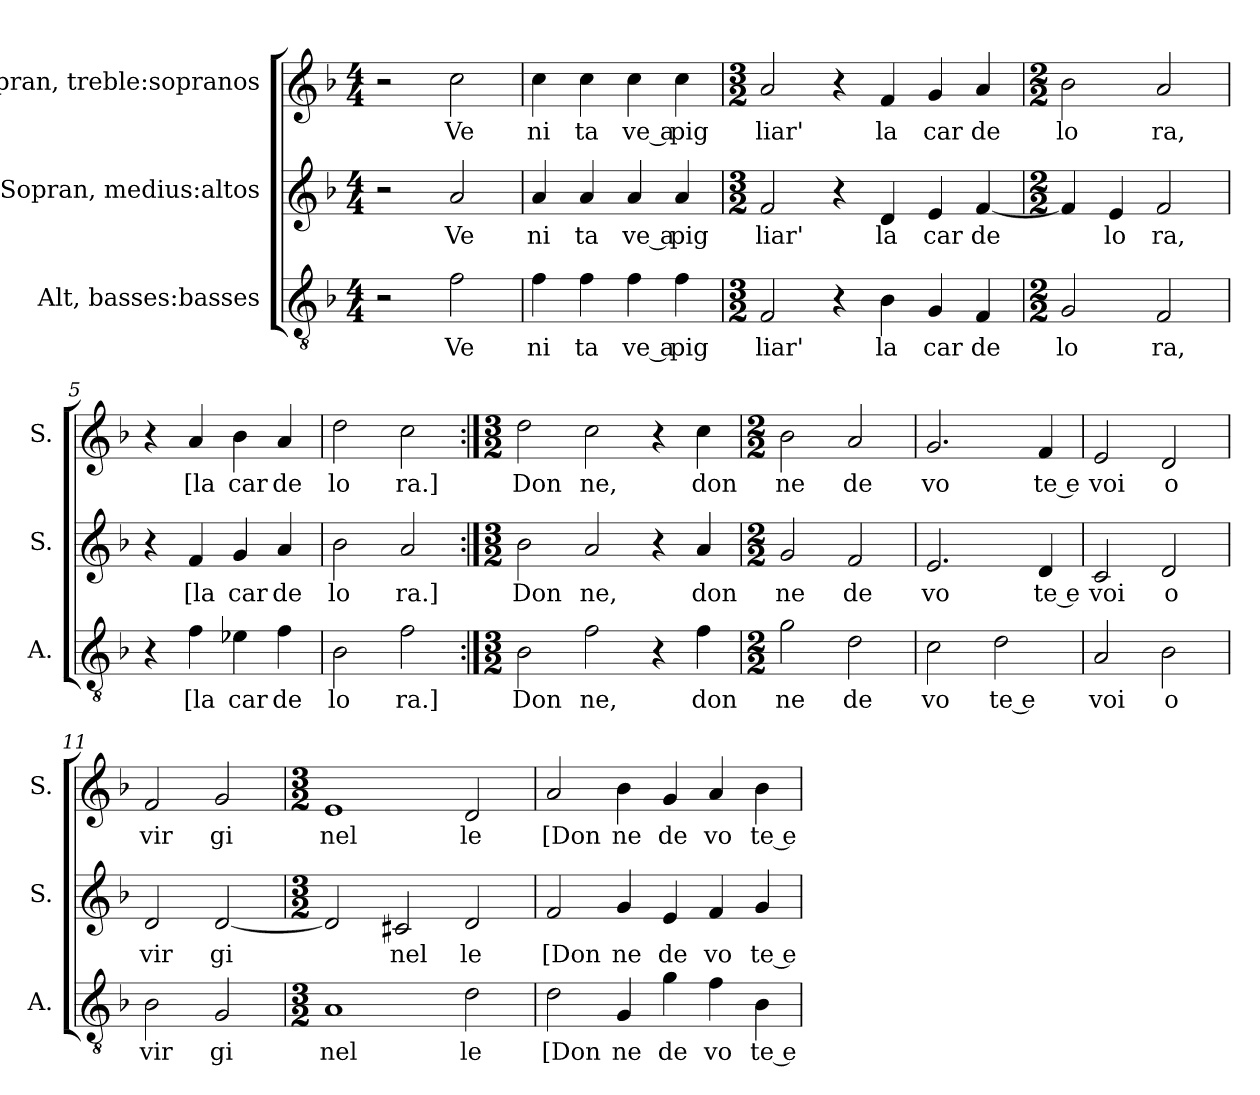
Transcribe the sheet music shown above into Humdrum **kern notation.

**kern	**text	**kern	**text	**kern	**text
*part3	*part3	*part2	*part2	*part1	*part1
*staff3	*staff3	*staff2	*staff2	*staff1	*staff1
*I"Alt, basses:basses	*	*I"Sopran, medius:altos	*	*I"Sopran, treble:sopranos	*
*I'A.	*	*I'S.	*	*I'S.	*
*clefGv2	*	*clefG2	*	*clefG2	*
*k[b-]	*	*k[b-]	*	*k[b-]	*
*M4/4	*	*M4/4	*	*M4/4	*
*MM192	*	*MM192	*	*MM192	*
=1	=1	=1	=1	=1	=1
2r	.	2r	.	2r	.
!	!LO:LY:b	!	!LO:LY:b	!	!LO:LY:b
2f\	Ve	2a/	Ve	2cc\	Ve
=2	=2	=2	=2	=2	=2
!	!LO:LY:b	!	!LO:LY:b	!	!LO:LY:b
4f\	ni	4a/	ni	4cc\	ni
!	!LO:LY:b	!	!LO:LY:b	!	!LO:LY:b
4f\	ta	4a/	ta	4cc\	ta
!	!LO:LY:b	!	!LO:LY:b	!	!LO:LY:b
4f\	ve a	4a/	ve a	4cc\	ve a
!	!LO:LY:b	!	!LO:LY:b	!	!LO:LY:b
4f\	pig	4a/	pig	4cc\	pig
=3	=3	=3	=3	=3	=3
*M3/2	*	*M3/2	*	*M3/2	*
!	!LO:LY:b	!	!LO:LY:b	!	!LO:LY:b
2F/	liar'	2f/	liar'	2a/	liar'
4r	.	4r	.	4r	.
!	!LO:LY:b	!	!LO:LY:b	!	!LO:LY:b
4B-\	la	4d/	la	4f/	la
!	!LO:LY:b	!	!LO:LY:b	!	!LO:LY:b
4G/	car	4e/	car	4g/	car
!	!LO:LY:b	!	!LO:LY:b	!	!LO:LY:b
4F/	de	[4f/	de	4a/	de
=4	=4	=4	=4	=4	=4
*M2/2	*	*M2/2	*	*M2/2	*
!	!LO:LY:b	!	!	!	!LO:LY:b
2G/	lo	4f/]	.	2b-\	lo
!	!	!	!LO:LY:b	!	!
.	.	4e/	lo	.	.
!	!LO:LY:b	!	!LO:LY:b	!	!LO:LY:b
2F/	ra,	2f/	ra,	2a/	ra,
=5	=5	=5	=5	=5	=5
4r	.	4r	.	4r	.
!	!LO:LY:b	!	!LO:LY:b	!	!LO:LY:b
4f\	[la	4f/	[la	4a/	[la
!	!LO:LY:b	!	!LO:LY:b	!	!LO:LY:b
4e-X\	car	4g/	car	4b-\	car
!	!LO:LY:b	!	!LO:LY:b	!	!LO:LY:b
4f\	de	4a/	de	4a/	de
=6	=6	=6	=6	=6	=6
!	!LO:LY:b	!	!LO:LY:b	!	!LO:LY:b
2B-\	lo	2b-\	lo	2dd\	lo
!	!LO:LY:b	!	!LO:LY:b	!	!LO:LY:b
2f\	ra.]	2a/	ra.]	2cc\	ra.]
!!LO:LB:g=z
=7:|!	=7:|!	=7:|!	=7:|!	=7:|!	=7:|!
*M3/2	*	*M3/2	*	*M3/2	*
!	!LO:LY:b	!	!LO:LY:b	!	!LO:LY:b
2B-\	Don	2b-\	Don	2dd\	Don
!	!LO:LY:b	!	!LO:LY:b	!	!LO:LY:b
2f\	ne,	2a/	ne,	2cc\	ne,
4r	.	4r	.	4r	.
!	!LO:LY:b	!	!LO:LY:b	!	!LO:LY:b
4f\	don	4a/	don	4cc\	don
=8	=8	=8	=8	=8	=8
*M2/2	*	*M2/2	*	*M2/2	*
!	!LO:LY:b	!	!LO:LY:b	!	!LO:LY:b
2g\	ne	2g/	ne	2b-\	ne
!	!LO:LY:b	!	!LO:LY:b	!	!LO:LY:b
2d\	de	2f/	de	2a/	de
=9	=9	=9	=9	=9	=9
!	!LO:LY:b	!	!LO:LY:b	!	!LO:LY:b
2c\	vo	2.e/	vo	2.g/	vo
!	!LO:LY:b	!	!	!	!
2d\	te e	.	.	.	.
!	!	!	!LO:LY:b	!	!LO:LY:b
.	.	4d/	te e	4f/	te e
=10	=10	=10	=10	=10	=10
!	!LO:LY:b	!	!LO:LY:b	!	!LO:LY:b
2A/	voi	2c/	voi	2e/	voi
!	!LO:LY:b	!	!LO:LY:b	!	!LO:LY:b
2B-\	o	2d/	o	2d/	o
=11	=11	=11	=11	=11	=11
!	!LO:LY:b	!	!LO:LY:b	!	!LO:LY:b
2B-\	vir	2d/	vir	2f/	vir
!	!LO:LY:b	!	!LO:LY:b	!	!LO:LY:b
2G/	gi	[2d/	gi	2g/	gi
=12	=12	=12	=12	=12	=12
*M3/2	*	*M3/2	*	*M3/2	*
!	!LO:LY:b	!	!	!	!LO:LY:b
1A	nel	2d/]	.	1e	nel
!	!	!	!LO:LY:b	!	!
.	.	2c#X/	nel	.	.
!	!LO:LY:b	!	!LO:LY:b	!	!LO:LY:b
2d\	le	2d/	le	2d/	le
=13	=13	=13	=13	=13	=13
!	!LO:LY:b	!	!LO:LY:b	!	!LO:LY:b
2d\	[Don	2f/	[Don	2a/	[Don
!	!LO:LY:b	!	!LO:LY:b	!	!LO:LY:b
4G/	ne	4g/	ne	4b-\	ne
!	!LO:LY:b	!	!LO:LY:b	!	!LO:LY:b
4g\	de	4e/	de	4g/	de
!	!LO:LY:b	!	!LO:LY:b	!	!LO:LY:b
4f\	vo	4f/	vo	4a/	vo
!	!LO:LY:b	!	!LO:LY:b	!	!LO:LY:b
4B-\	te e	4g/	te e	4b-\	te e
=	=	=	=	=	=
*-	*-	*-	*-	*-	*-
